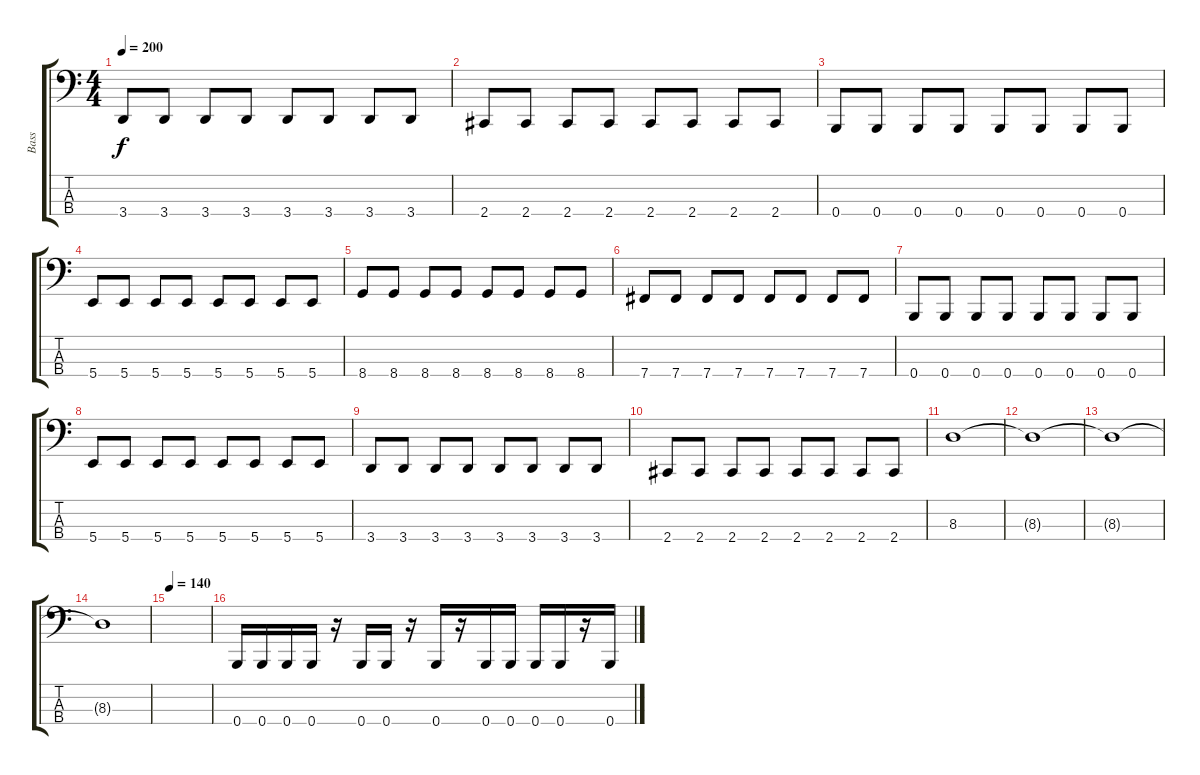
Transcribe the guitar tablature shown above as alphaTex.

\track ("Bass" "Bass") {instrument electricbasspick}
\staff {score tabs}
\tuning (E2 B1 Gb1 B0) {hide}
\ts (4 4)
\tempo 200
\clef f4
\ks c
3.4.8{dy f} 3.4.8 3.4.8 3.4.8 3.4.8 3.4.8 3.4.8 3.4.8 |
2.4.8 2.4.8 2.4.8 2.4.8 2.4.8 2.4.8 2.4.8 2.4.8 |
0.4.8 0.4.8 0.4.8 0.4.8 0.4.8 0.4.8 0.4.8 0.4.8 |
5.4.8 5.4.8 5.4.8 5.4.8 5.4.8 5.4.8 5.4.8 5.4.8 |
8.4.8 8.4.8 8.4.8 8.4.8 8.4.8 8.4.8 8.4.8 8.4.8 |
7.4.8 7.4.8 7.4.8 7.4.8 7.4.8 7.4.8 7.4.8 7.4.8 |
0.4.8 0.4.8 0.4.8 0.4.8 0.4.8 0.4.8 0.4.8 0.4.8 |
5.4.8 5.4.8 5.4.8 5.4.8 5.4.8 5.4.8 5.4.8 5.4.8 |
3.4.8 3.4.8 3.4.8 3.4.8 3.4.8 3.4.8 3.4.8 3.4.8 |
2.4.8 2.4.8 2.4.8 2.4.8 2.4.8 2.4.8 2.4.8 2.4.8 |
8.3.1 |
8.3{t}.1 |
8.3{t}.1 |
8.3{t}.1 |
\tempo 140
|
0.4.16 0.4.16 0.4.16 0.4.16 r.16 0.4.16 0.4.16 r.16 0.4.16 r.16 0.4.16 0.4.16 0.4.16 0.4.16 r.16 0.4.16
